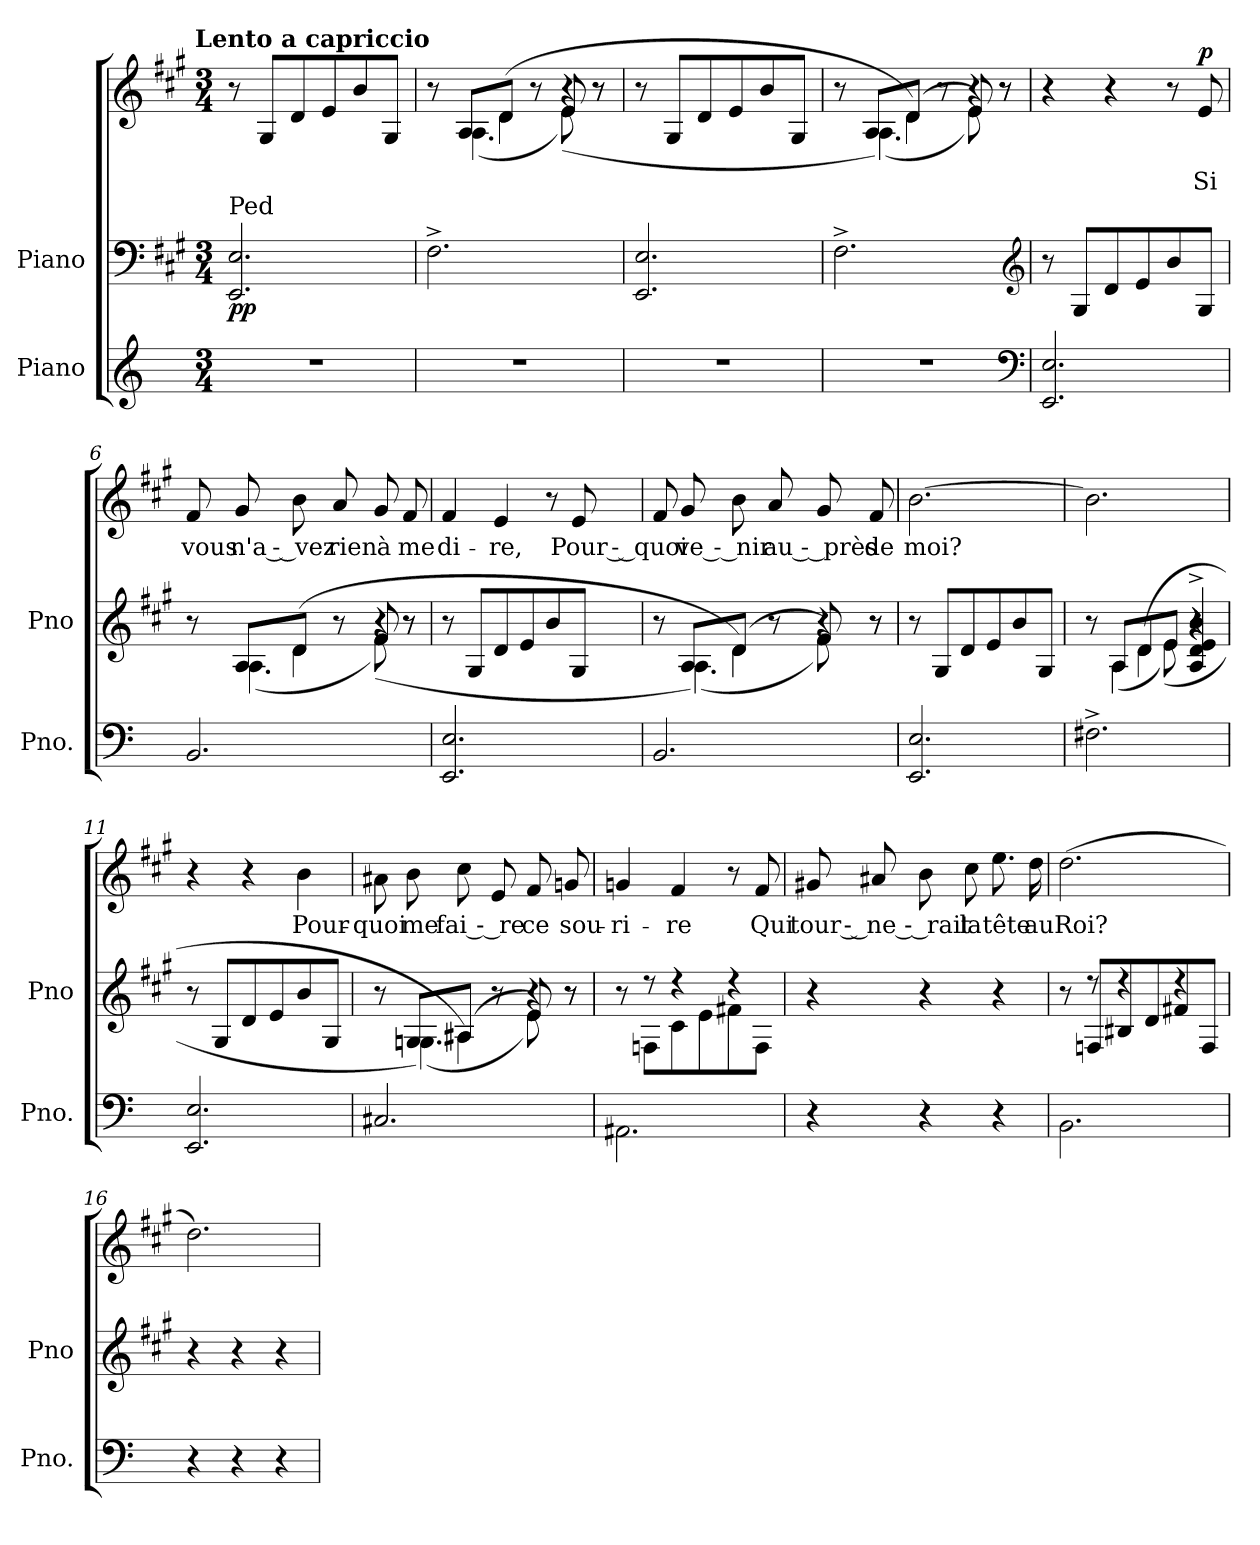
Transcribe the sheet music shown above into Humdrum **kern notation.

**kern	**kern	**dynam	**kern	**text	**dynam
*part3	*part2	*part2	*part1	*part1	*part1
*staff3	*staff2	*staff2	*staff1	*staff1	*staff1
*I"Piano	*I"Piano	*	*	*	*
*I'Pno.	*I'Pno	*	*	*	*
*clefG2	*clefF4	*	*clefG2	*	*
*k[]	*k[f#c#g#]	*	*k[f#c#g#]	*	*
*C:	*A:	*	*A:	*	*
!!LO:TX:omd:t=Lento a capriccio
*M3/4	*M3/4	*	*M3/4	*	*
*MM52	*MM52	*	*MM52	*	*
=1	=1	=1	=1	=1	=1
!	!LO:TX:t=Ped	!	!	!	!
2.r	2.EE/ 2.E/	pp	8r	.	.
.	.	.	8G#/L	.	.
.	.	.	8d/	.	.
.	.	.	8e/	.	.
.	.	.	8b/	.	.
.	.	.	8G#/J	.	.
=2	=2	=2	=2	=2	=2
*	*	*	*^	*	*
*	*	*	*	*^	*	*
2.r	2.F#^\	.	8r	8ryy	4ryy	.	.
.	.	.	8A/L	(4.A\	.	.	.
.	.	.	8d/J	.	(4d\	.	.
.	.	.	8r	.	.	.	.
.	.	.	8e/	(8e\)	4r	.	.
.	.	.	8r	8r	.	.	.
*	*	*	*v	*v	*v	*	*
=3	=3	=3	=3	=3	=3
2.r	2.EE/ 2.E/	.	8r	.	.
.	.	.	8G#/L	.	.
.	.	.	8d/	.	.
.	.	.	8e/	.	.
.	.	.	8b/	.	.
.	.	.	8G#/J	.	.
=4	=4	=4	=4	=4	=4
*	*	*	*^	*	*
*	*	*	*	*^	*	*
2.r	2.F#^\	.	8r	8ryy	4ryy	.	.
.	.	.	8A/L	(4.A\)	.	.	.
.	.	.	(8d/J	.	4d\)	.	.
.	.	.	8r	.	.	.	.
.	.	.	8e/)	8e\)	4r	.	.
.	.	.	8r	8r	.	.	.
*	*	*	*v	*v	*v	*	*
*clefF4	*clefG2	*	*	*	*
!!LO:LB:g=z
=5	=5	=5	=5	=5	=5
2.EE/ 2.E/	8r	.	4r	.	.
.	8G#/L	.	.	.	.
.	8d/	.	4r	.	.
.	8e/	.	.	.	.
.	8b/	.	8r	.	.
.	8G#/J	.	8e/	Si	p
=6	=6	=6	=6	=6	=6
*	*^	*	*	*	*
*	*	*^	*	*	*	*
2.BB/	8r	8ryy	4ryy	.	8f#/	vous	.
.	8A/L	(4.A\	.	.	8g#/	n'a - vez	.
.	8d/J	.	(4d\	.	8b\	.	.
.	8r	.	.	.	8a/	rien	.
.	8f#/	(8f#\)	4r	.	8g#/	à	.
.	8r	8r	.	.	8f#/	me	.
*	*v	*v	*v	*	*	*	*
=7	=7	=7	=7	=7	=7
2.EE/ 2.E/	8r	.	4f#/	di -	.
.	8G#/L	.	.	.	.
.	8d/	.	4e/	re,	.
.	8e/	.	.	.	.
.	8b/	.	8r	.	.
.	8G#/J	.	8e/	Pour - quoi	.
=8	=8	=8	=8	=8	=8
*	*^	*	*	*	*
*	*	*^	*	*	*	*
2.BB/	8r	8ryy	4ryy	.	8f#/	.	.
.	8A/L	(4.A\)	.	.	8g#/	ve - nir	.
.	(8d/J	.	4d\)	.	8b\	.	.
.	8r	.	.	.	8a/	au - près	.
.	8f#/)	8f#\)	4r	.	8g#/	.	.
.	8r	8r	.	.	8f#/	de	.
*	*v	*v	*v	*	*	*	*
!!LO:LB:g=z
=9	=9	=9	=9	=9	=9
2.EE/ 2.E/	8r	.	[2.b\	moi?	.
.	(8G#/L	.	.	.	.
.	8d/	.	.	.	.
.	8e/	.	.	.	.
.	8b/	.	.	.	.
.	8G#/J	.	.	.	.
=10	=10	=10	=10	=10	=10
*	*^	*	*	*	*
*	*	*^	*	*	*	*
2.F#^\	8r	8ryy	4ryy	.	2.b\]	.	.
.	8A/L	(4A\	.	.	.	.	.
.	8d/	.	(4d\	.	.	.	.
.	8e/J	(8e\)	.	.	.	.	.
.	4A^/ 4d^/ 4e^/ 4b^/	4r	4r	.	.	.	.
*	*v	*v	*v	*	*	*	*
=11	=11	=11	=11	=11	=11
2.EE/ 2.E/	8r	.	4r	.	.
.	8G#/L	.	.	.	.
.	8d/	.	4r	.	.
.	8e/	.	.	.	.
.	8b/	cresc.	4b\	Pour-	cresc.
.	8G#/J	.	.	.	.
=12	=12	=12	=12	=12	=12
*	*^	*	*	*	*
*	*	*^	*	*	*	*
2.C#/	8r	8ryy	4ryy	.	8a#X\	quoi	.
.	8Gn/L	(4.Gn\)	.	.	8b\	me	.
.	(8A#X/J	.	4A#X\)	.	8cc#\	fai - re	.
.	8r	.	.	.	8e/	.	.
.	8e/)	8e\)	4r	.	8f#/	ce	.
.	8r	8r	.	.	8gn/	sou-	.
*	*	*v	*v	*	*	*	*
!!LO:LB:g=z
=13	=13	=13	=13	=13	=13	=13
2.AA#X\	8r	8ryy	.	4gn/	- ri -	.
.	8r	8Fn/L	.	.	.	.
.	4r	8c#\	.	4f#/	re	.
.	.	8e\	.	.	.	.
.	4r	8f#X\	.	8r	.	.
.	.	8F/J	.	8f#/	Qui	.
*	*v	*v	*	*	*	*
=14	=14	=14	=14	=14	=14
4r	4r	.	8g#X/	tour - ne - rait	.
.	.	.	8a#X/	.	.
4r	4r	.	8b\	.	.
.	.	.	8cc#\	la	.
4r	4r	.	8.ee\	tête	.
.	.	.	16dd\	au	.
=15	=15	=15	=15	=15	=15
*	*^	*	*	*	*
2.BB\	8r	8ryy	.	(2.dd\	Roi?	.
.	8r	8Fn/L	.	.	.	.
.	4r	8B#X/	.	.	.	.
.	.	8d\	.	.	.	.
.	4r	8f#X\	.	.	.	.
.	.	8F/J	.	.	.	.
*	*v	*v	*	*	*	*
=16	=16	=16	=16	=16	=16
4r	4r	.	2.dd\)	.	.
4r	4r	.	.	.	.
4r	4r	.	.	.	.
=	=	=	=	=	=
*-	*-	*-	*-	*-	*-
